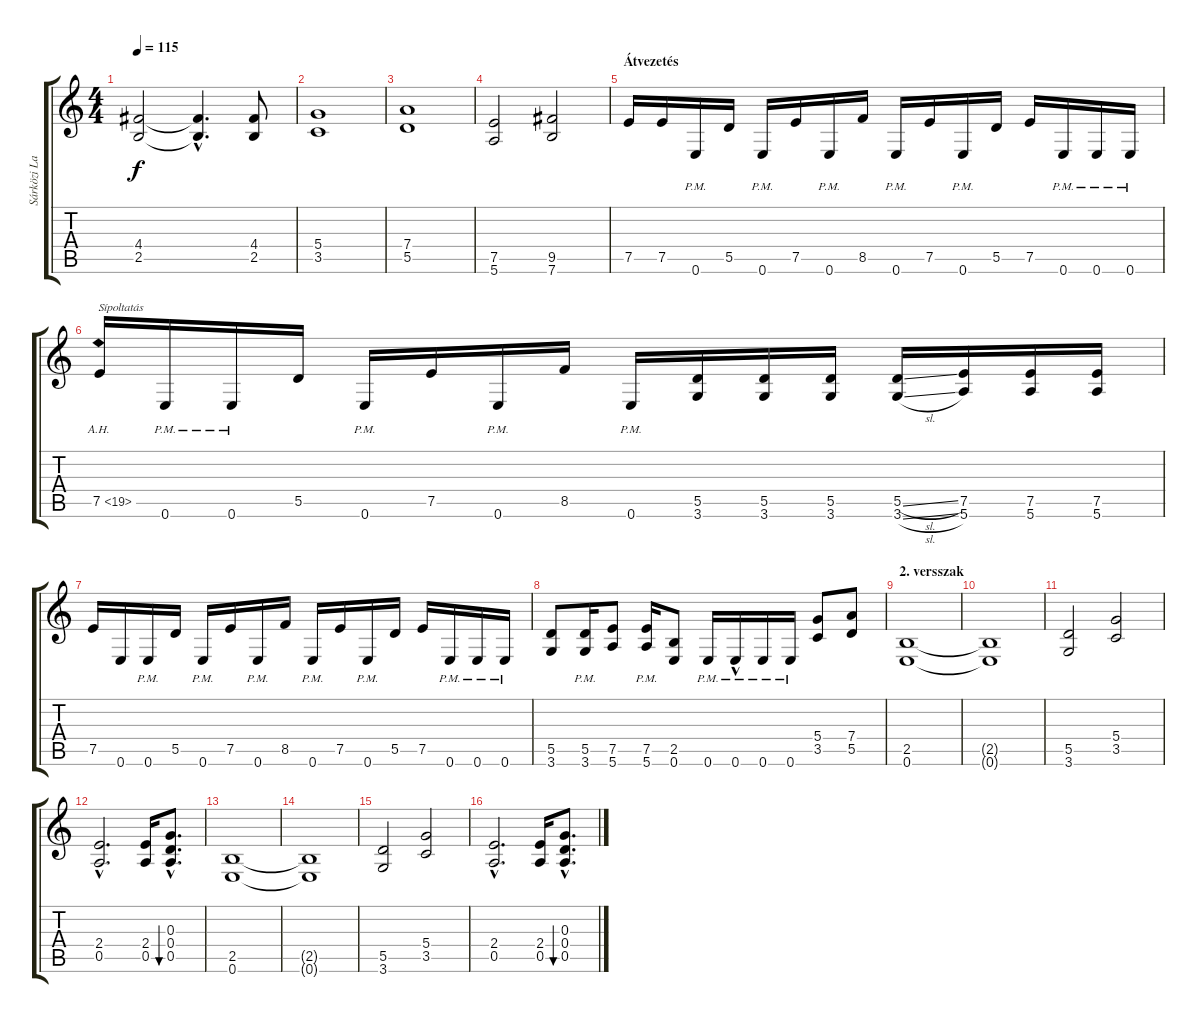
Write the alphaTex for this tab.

\track ("Sárközi Lajos /gitár/" "Sárközi La") {instrument distortionguitar}
\staff {score tabs}
\tuning (E4 B3 G3 D3 A2 E2) {hide}
\ts (4 4)
\tempo 115
\clef g2
\ks c
(4.4 2.5).2{dy f} (4.4{hac t} 2.5{hac t}).4{d} (4.4 2.5).8 |
(5.4 3.5).1 |
(7.4 5.5).1 |
(7.5 5.6).2 (9.5 7.6).2 |
\section ("" "Átvezetés")
7.5.16 7.5.16 0.6{pm}.16 5.5.16 0.6{pm}.16 7.5.16 0.6{pm}.16 8.5.16 0.6{pm}.16 7.5.16 0.6{pm}.16 5.5.16 7.5.16 0.6{pm}.16 0.6{pm}.16 0.6{pm}.16 |
7.5{ah 12}.16{txt "Sípoltatás"} 0.6{pm}.16 0.6{pm}.16 5.5.16 0.6{pm}.16 7.5.16 0.6{pm}.16 8.5.16 0.6{pm}.16 (5.5 3.6).16 (5.5 3.6).16 (5.5 3.6).16 (5.5{sl} 3.6{sl}).16 (7.5 5.6).16 (7.5 5.6).16 (7.5 5.6).16 |
7.5.16 0.6.16 0.6{pm}.16 5.5.16 0.6{pm}.16 7.5.16 0.6{pm}.16 8.5.16 0.6{pm}.16 7.5.16 0.6{pm}.16 5.5.16 7.5.16 0.6{pm}.16 0.6{pm}.16 0.6{pm}.16 |
(5.5 3.6).8 (5.5{pm} 3.6{pm}).16 (7.5 5.6).8 (7.5{pm} 5.6{pm}).16 (2.5 0.6).8 0.6{pm}.16 0.6{hac pm}.16 0.6{pm}.16 0.6{pm}.16 (5.4 3.5).8 (7.4 5.5).8 |
\section ("" "2. versszak")
(2.5 0.6).1 |
(2.5{t} 0.6{t}).1 |
(5.5 3.6).2 (5.4 3.5).2 |
(2.4{hac} 0.5{hac}).2{d} (2.4 0.5).16 (0.3{hac} 0.4{hac} 0.5{hac}).8{d bu 30} |
(2.5 0.6).1 |
(2.5{t} 0.6{t}).1 |
(5.5 3.6).2 (5.4 3.5).2 |
(2.4{hac} 0.5{hac}).2{d} (2.4 0.5).16 (0.3{hac} 0.4{hac} 0.5{hac}).8{d bu 60}
